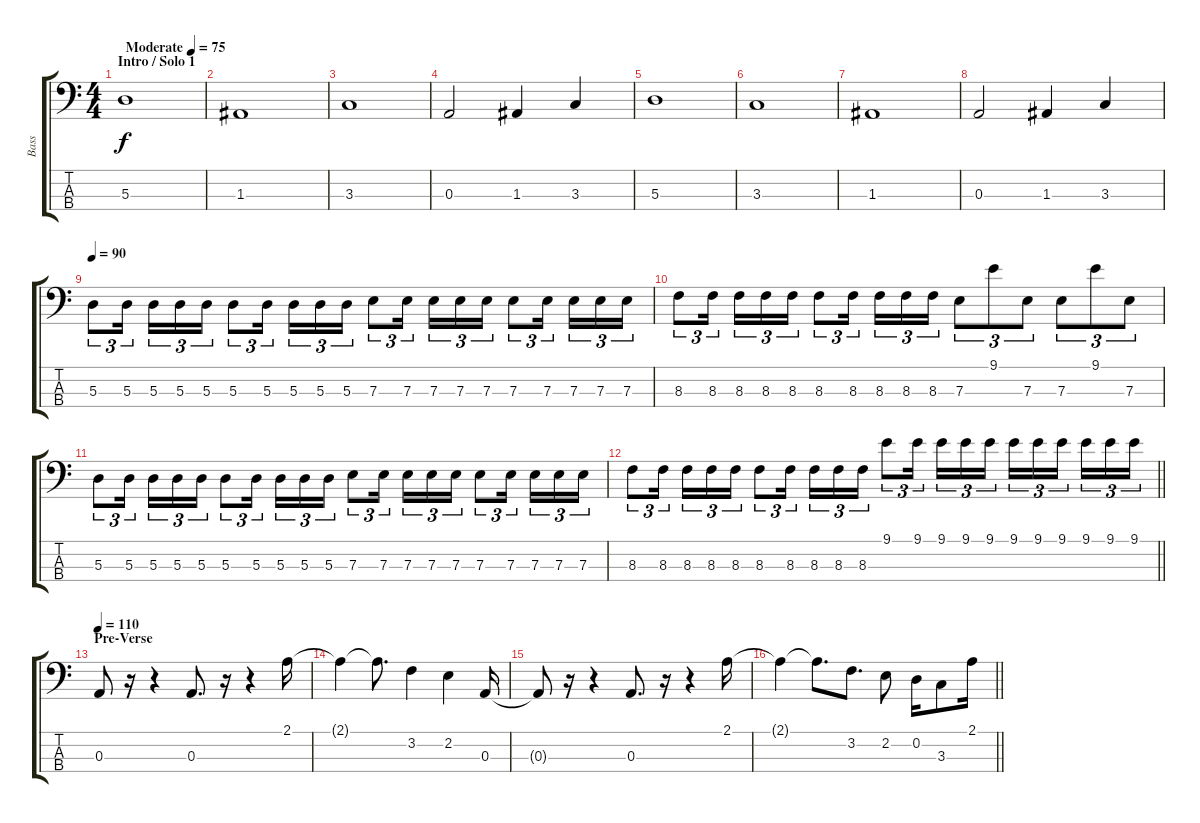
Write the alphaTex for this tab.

\track ("Bass" "Bass") {instrument electricbassfinger}
\staff {score tabs}
\tuning (G2 D2 A1 E1) {hide}
\ts (4 4)
\section ("" "Intro / Solo 1")
\tempo (75 "Moderate")
\clef f4
\ks c
5.3.1{dy f instrument electricbassfinger} |
1.3.1 |
3.3.1 |
0.3.2 1.3.4 3.3.4 |
5.3.1 |
3.3.1 |
1.3.1 |
0.3.2 1.3.4 3.3.4 |
\tempo 90
5.3.8{tu (3 2)} 5.3.16{tu (3 2) beam splitsecondary} 5.3.16{tu (3 2)} 5.3.16{tu (3 2)} 5.3.16{tu (3 2)} 5.3.8{tu (3 2)} 5.3.16{tu (3 2) beam splitsecondary} 5.3.16{tu (3 2)} 5.3.16{tu (3 2)} 5.3.16{tu (3 2)} 7.3.8{tu (3 2)} 7.3.16{tu (3 2) beam splitsecondary} 7.3.16{tu (3 2)} 7.3.16{tu (3 2)} 7.3.16{tu (3 2)} 7.3.8{tu (3 2)} 7.3.16{tu (3 2) beam splitsecondary} 7.3.16{tu (3 2)} 7.3.16{tu (3 2)} 7.3.16{tu (3 2)} |
8.3.8{tu (3 2)} 8.3.16{tu (3 2) beam splitsecondary} 8.3.16{tu (3 2)} 8.3.16{tu (3 2)} 8.3.16{tu (3 2)} 8.3.8{tu (3 2)} 8.3.16{tu (3 2) beam splitsecondary} 8.3.16{tu (3 2)} 8.3.16{tu (3 2)} 8.3.16{tu (3 2)} 7.3.8{tu (3 2)} 9.1.8{tu (3 2)} 7.3.8{tu (3 2)} 7.3.8{tu (3 2)} 9.1.8{tu (3 2)} 7.3.8{tu (3 2)} |
5.3.8{tu (3 2)} 5.3.16{tu (3 2) beam splitsecondary} 5.3.16{tu (3 2)} 5.3.16{tu (3 2)} 5.3.16{tu (3 2)} 5.3.8{tu (3 2)} 5.3.16{tu (3 2) beam splitsecondary} 5.3.16{tu (3 2)} 5.3.16{tu (3 2)} 5.3.16{tu (3 2)} 7.3.8{tu (3 2)} 7.3.16{tu (3 2) beam splitsecondary} 7.3.16{tu (3 2)} 7.3.16{tu (3 2)} 7.3.16{tu (3 2)} 7.3.8{tu (3 2)} 7.3.16{tu (3 2) beam splitsecondary} 7.3.16{tu (3 2)} 7.3.16{tu (3 2)} 7.3.16{tu (3 2)} |
\barLineRight lightlight
8.3.8{tu (3 2)} 8.3.16{tu (3 2) beam splitsecondary} 8.3.16{tu (3 2)} 8.3.16{tu (3 2)} 8.3.16{tu (3 2)} 8.3.8{tu (3 2)} 8.3.16{tu (3 2) beam splitsecondary} 8.3.16{tu (3 2)} 8.3.16{tu (3 2)} 8.3.16{tu (3 2)} 9.1.8{tu (3 2)} 9.1.16{tu (3 2) beam splitsecondary} 9.1.16{tu (3 2)} 9.1.16{tu (3 2)} 9.1.16{tu (3 2)} 9.1.16{tu (3 2)} 9.1.16{tu (3 2)} 9.1.16{tu (3 2) beam splitsecondary} 9.1.16{tu (3 2)} 9.1.16{tu (3 2)} 9.1.16{tu (3 2)} |
\section ("" "Pre-Verse")
\tempo 110
0.3.8 r.16 r.4 0.3.8{d} r.16 r.4 2.1.16 |
2.1{t}.4 2.1{t}.8{d} 3.2.4 2.2.4 0.3.16 |
0.3{t}.8 r.16 r.4 0.3.8{d} r.16 r.4 2.1.16 |
\barLineRight lightlight
2.1{t}.4 2.1{t}.8{d} 3.2.8{d} 2.2.8 0.2.16 3.3.8 2.1.16
